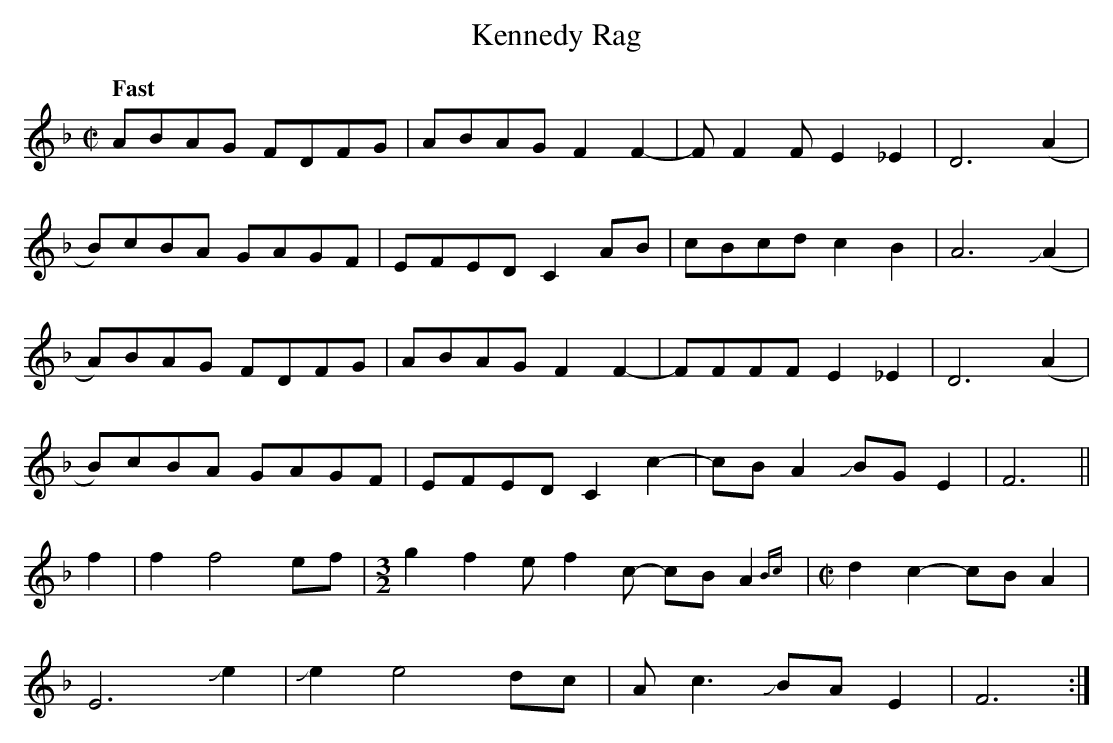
X:1
T:Kennedy Rag
M:C|
L:1/8
Q:"Fast"
K:F
ABAG FDFG|ABAG F2F2-|FF2F E2_E2| D6 (A2|
B)cBA GAGF|EFED C2AB|cBcd c2B2|A6 +slide+(A2|
A)BAG FDFG|ABAG F2F2-|FFFF E2_E2| D6 (A2|
B)cBA GAGF|EFED C2c2-|cBA2 +slide+BGE2|F6||
f2|f2f4ef|[M:3/2]g2f2 ef2c- cBA2 {Bc}|[M:C|]d2c2-cB A2|
E6+slide+e2|+slide+e2 e4 dc|Ac3 +slide+BA E2|F6:|]
